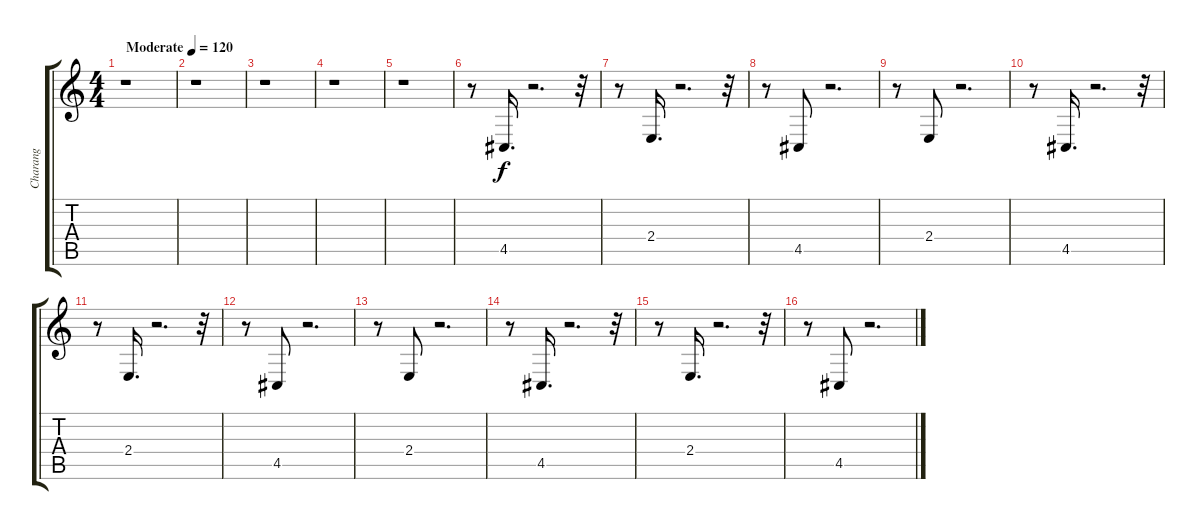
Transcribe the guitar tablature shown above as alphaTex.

\track ("Charang   " "Charang   ") {instrument lead5charang}
\staff {score tabs}
\tuning (E4 B3 G3 D3 A2 E2) {hide}
\ts (4 4)
\tempo (120 "Moderate")
\clef g2
\ks c
r.1{dy f instrument lead5charang} |
r.1 |
r.1 |
r.1 |
r.1 |
r.8 4.5.16{d} r.2{d} r.32 |
r.8 2.4.16{d} r.2{d} r.32 |
r.8 4.5.8 r.2{d} |
r.8 2.4.8 r.2{d} |
r.8 4.5.16{d} r.2{d} r.32 |
r.8 2.4.16{d} r.2{d} r.32 |
r.8 4.5.8 r.2{d} |
r.8 2.4.8 r.2{d} |
r.8 4.5.16{d} r.2{d} r.32 |
r.8 2.4.16{d} r.2{d} r.32 |
r.8 4.5.8 r.2{d}
